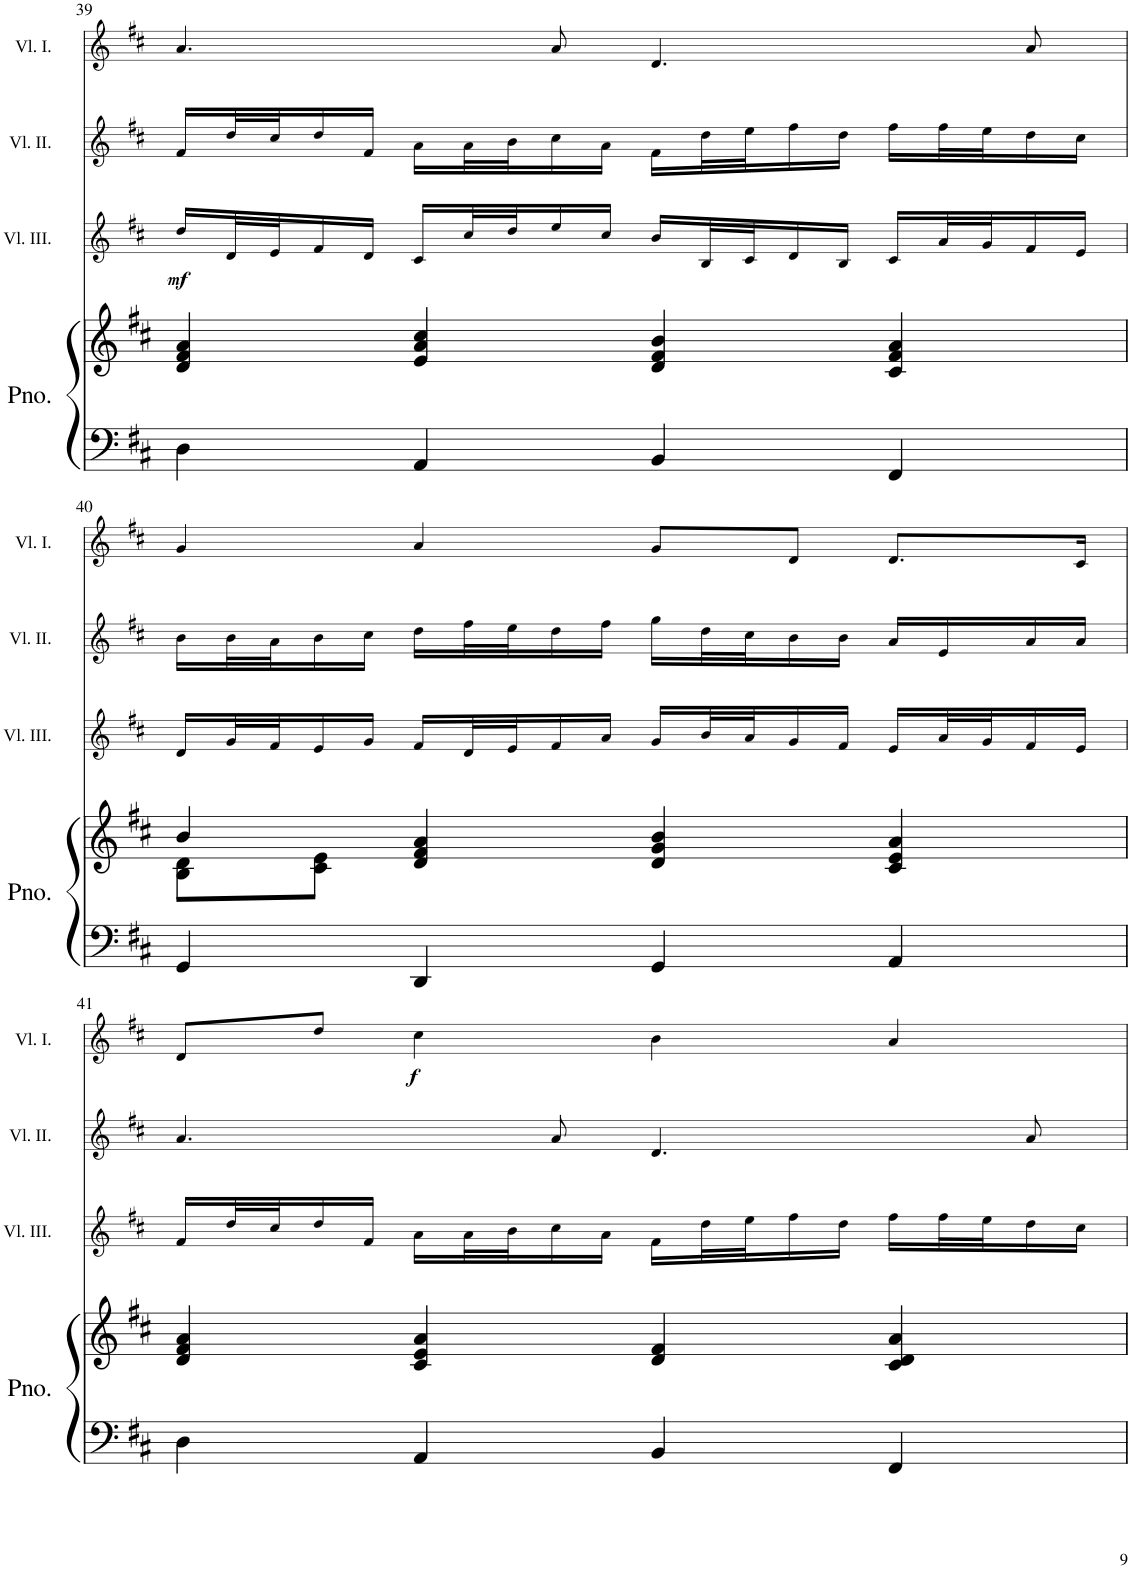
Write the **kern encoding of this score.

**kern	**kern	**kern	**dynam	**kern	**kern	**dynam
*part4	*part4	*part3	*part3	*part2	*part1	*part1
*staff5	*staff4	*staff3	*staff3	*staff2	*staff1	*staff1
*I"Piano	*	*I"Violino III	*	*I"Violino II	*I"Violino I	*
*I'Pno.	*	*I'Vl. III.	*	*I'Vl. II.	*I'Vl. I.	*
!!LO:PB:g=z
*clefF4	*clefG2	*clefG2	*	*clefG2	*clefG2	*
*k[f#c#]	*k[f#c#]	*k[f#c#]	*	*k[f#c#]	*k[f#c#]	*
*M4/4	*M4/4	*M4/4	*	*M4/4	*M4/4	*
*met(c)	*met(c)	*met(c)	*	*met(c)	*met(c)	*
=39	=39	=39	=39	=39	=39	=39
!	!	!	!LO:DY:b	!	!	!
4D\	4d/ 4f#/ 4a/	16dd/LL	mf	16f#/LL	4.a/	.
.	.	32d/L	.	32dd/L	.	.
.	.	32e/J	.	32cc#/J	.	.
.	.	16f#/	.	16dd/	.	.
.	.	16d/JJ	.	16f#/JJ	.	.
4AA/	4e/ 4a/ 4cc#/	16c#/LL	.	16a\LL	.	.
.	.	32cc#/L	.	32a\L	.	.
.	.	32dd/J	.	32b\J	.	.
.	.	16ee/	.	16cc#\	8a/	.
.	.	16cc#/JJ	.	16a\JJ	.	.
4BB/	4d/ 4f#/ 4b/	16b/LL	.	16f#\LL	4.d/	.
.	.	32B/L	.	32dd\L	.	.
.	.	32c#/J	.	32ee\J	.	.
.	.	16d/	.	16ff#\	.	.
.	.	16B/JJ	.	16dd\JJ	.	.
4FF#/	4c#/ 4f#/ 4a/	16c#/LL	.	16ff#\LL	.	.
.	.	32a/L	.	32ff#\L	.	.
.	.	32g/J	.	32ee\J	.	.
.	.	16f#/	.	16dd\	8a/	.
.	.	16e/JJ	.	16cc#\JJ	.	.
!!LO:LB:g=z
=40	=40	=40	=40	=40	=40	=40
*	*^	*	*	*	*	*
4GG/	4b/	8B\ 8d\L	16d/LL	.	16b\LL	4g/	.
.	.	.	32g/L	.	32b\L	.	.
.	.	.	32f#/J	.	32a\J	.	.
.	.	8c#\ 8e\J	16e/	.	16b\	.	.
.	.	.	16g/JJ	.	16cc#\JJ	.	.
4DD/	4d/ 4f#/ 4a/	2.ryy	16f#/LL	.	16dd\LL	4a/	.
.	.	.	32d/L	.	32ff#\L	.	.
.	.	.	32e/J	.	32ee\J	.	.
.	.	.	16f#/	.	16dd\	.	.
.	.	.	16a/JJ	.	16ff#\JJ	.	.
4GG/	4d/ 4g/ 4b/	.	16g/LL	.	16gg\LL	8g/L	.
.	.	.	32b/L	.	32dd\L	.	.
.	.	.	32a/J	.	32cc#\J	.	.
.	.	.	16g/	.	16b\	8d/J	.
.	.	.	16f#/JJ	.	16b\JJ	.	.
4AA/	4c#/ 4e/ 4a/	.	16e/LL	.	16a/LL	8.d/L	.
.	.	.	32a/L	.	16e/	.	.
.	.	.	32g/J	.	.	.	.
.	.	.	16f#/	.	16a/	.	.
.	.	.	16e/JJ	.	16a/JJ	16c#/Jk	.
*	*v	*v	*	*	*	*	*
!!LO:LB:g=z
=41	=41	=41	=41	=41	=41	=41
4D\	4d/ 4f#/ 4a/	16f#/LL	.	4.a/	8d/L	.
.	.	32dd/L	.	.	.	.
.	.	32cc#/J	.	.	.	.
.	.	16dd/	.	.	8dd/J	.
.	.	16f#/JJ	.	.	.	.
!	!	!	!	!	!	!LO:DY:b
4AA/	4c#/ 4e/ 4a/	16a\LL	.	.	4cc#\	f
.	.	32a\L	.	.	.	.
.	.	32b\J	.	.	.	.
.	.	16cc#\	.	8a/	.	.
.	.	16a\JJ	.	.	.	.
4BB/	4d/ 4f#/	16f#\LL	.	4.d/	4b\	.
.	.	32dd\L	.	.	.	.
.	.	32ee\J	.	.	.	.
.	.	16ff#\	.	.	.	.
.	.	16dd\JJ	.	.	.	.
4FF#/	4c#/ 4d/ 4a/	16ff#\LL	.	.	4a/	.
.	.	32ff#\L	.	.	.	.
.	.	32ee\J	.	.	.	.
.	.	16dd\	.	8a/	.	.
.	.	16cc#\JJ	.	.	.	.
=	=	=	=	=	=	=
*-	*-	*-	*-	*-	*-	*-
